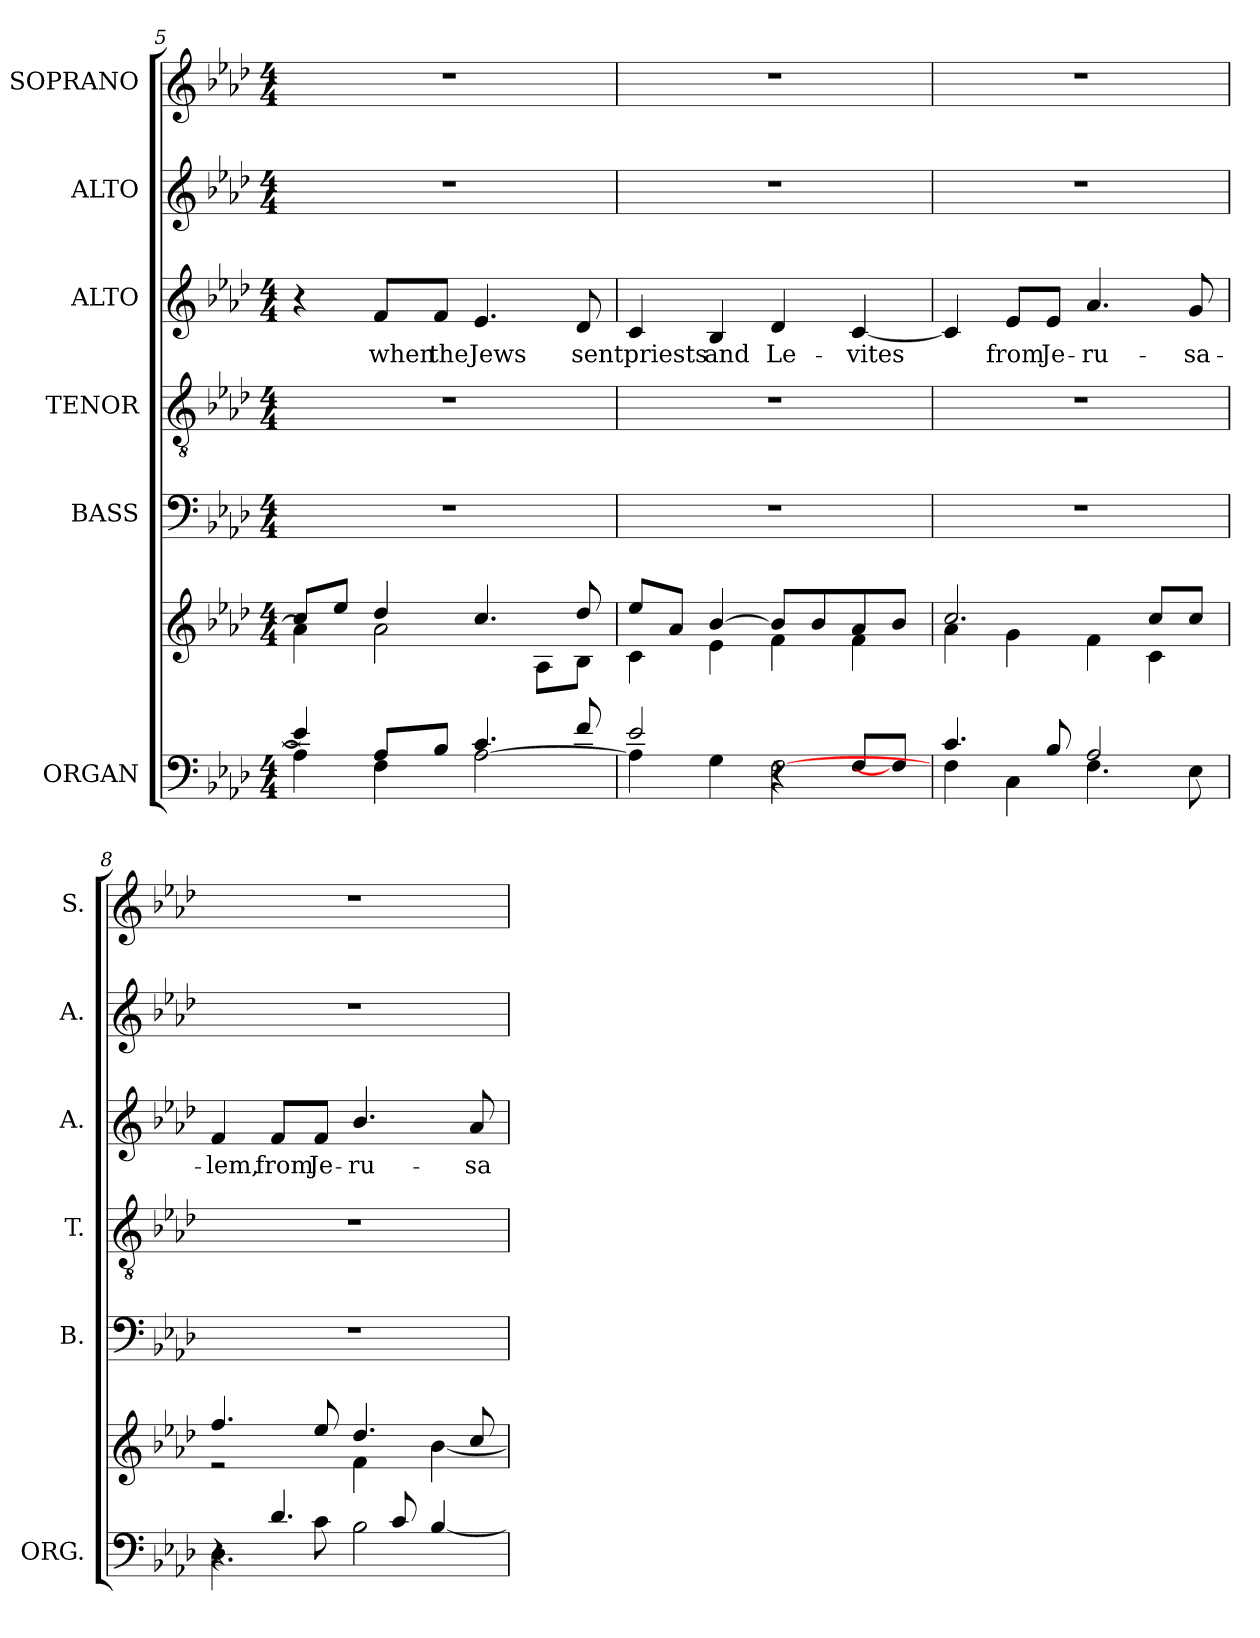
**kern	**kern	**kern	**kern	**kern	**text	**kern	**kern
*part6	*part6	*part5	*part4	*part3	*part3	*part2	*part1
*staff7	*staff6	*staff5	*staff4	*staff3	*staff3	*staff2	*staff1
*I"ORGAN	*	*I"BASS	*I"TENOR	*I"ALTO	*	*I"ALTO	*I"SOPRANO
*I'ORG.	*	*I'B.	*I'T.	*I'A.	*	*I'A.	*I'S.
*clefF4	*clefG2	*clefF4	*clefGv2	*clefG2	*	*clefG2	*clefG2
*	*	*	*ITrd7c12	*	*	*	*
*k[b-e-a-d-]	*k[b-e-a-d-]	*k[b-e-a-d-]	*k[b-e-a-d-]	*k[b-e-a-d-]	*	*k[b-e-a-d-]	*k[b-e-a-d-]
*A-:	*A-:	*A-:	*A-:	*A-:	*	*A-:	*A-:
*M4/4	*M4/4	*M4/4	*M4/4	*M4/4	*	*M4/4	*M4/4
=5	=5	=5	=5	=5	=5	=5	=5
*^	*^	*	*	*	*	*	*
*	*^	*	*	*	*	*	*	*	*
1ryy	4e-i/]	4A-i\]	8cci/L	4a-i\]	1r	1r	4r	.	1r	1r
.	.	.	8ee-i/J	.	.	.	.	.	.	.
!	!	!	!	!	!	!	!	!LO:LY:b:color=#000000	!	!
.	8A-i/L	4Fi\	4dd-i/	2a-i\	.	.	8fi/L	when	.	.
!	!	!	!	!	!	!	!	!LO:LY:b:color=#000000	!	!
.	8B-i/J	.	.	.	.	.	8fi/J	the	.	.
!	!	!	!	!	!	!	!	!LO:LY:b:color=#000000	!	!
.	4.ci/	[2A-i\	4.cci/	.	.	.	4.e-i/	Jews	.	.
.	.	.	.	8A-i\L	.	.	.	.	.	.
!	!	!	!	!	!	!	!	!LO:LY:b:color=#000000	!	!
.	8fi/	.	8dd-i/	8B-i\J	.	.	8d-i/	sent	.	.
!!LO:LB:g=z
=6	=6	=6	=6	=6	=6	=6	=6	=6	=6	=6
!	!	!	!	!	!	!	!	!LO:LY:b:color=#000000	!	!
1ryy	2e-i/	4A-i\]	8ee-i/L	4ci\	1r	1r	4ci/	priests	1r	1r
.	.	.	8a-i/J	.	.	.	.	.	.	.
!	!	!	!	!	!	!	!	!LO:LY:b:color=#000000	!	!
.	.	4Gi\	[4b-i/	4e-i\	.	.	4B-i/	and	.	.
!	!	!	!	!	!	!	!	!LO:LY:b:color=#000000	!	!
.	4r	[2Fi\	8b-i/L]	4fi\	.	.	4d-i/	Le-	.	.
.	.	.	8b-i/	.	.	.	.	.	.	.
!	!	!	!	!	!	!	!	!LO:LY:b:color=#000000	!	!
.	8Fi/L	.	8a-i/	4fi\	.	.	[4ci/	-vites	.	.
.	8Fi/J]	.	8b-i/J	.	.	.	.	.	.	.
=7	=7	=7	=7	=7	=7	=7	=7	=7	=7	=7
1ryy	4.ci/	4Fi\	2.cci/	4a-i\	1r	1r	4ci/]	.	1r	1r
!	!	!	!	!	!	!	!	!LO:LY:b:color=#000000	!	!
.	.	4Ci\	.	4gi\	.	.	8e-i/L	from	.	.
!	!	!	!	!	!	!	!	!LO:LY:b:color=#000000	!	!
.	8B-i/	.	.	.	.	.	8e-i/J	Je-	.	.
!	!	!	!	!	!	!	!	!LO:LY:b:color=#000000	!	!
.	2A-i/	4.Fi\	.	4fi\	.	.	4.a-i/	-ru-	.	.
.	.	.	8cci/L	4ci\	.	.	.	.	.	.
!	!	!	!	!	!	!	!	!LO:LY:b:color=#000000	!	!
.	.	8E-i\	8cci/J	.	.	.	8gi/	-sa-	.	.
=8	=8	=8	=8	=8	=8	=8	=8	=8	=8	=8
!	!	!	!	!	!	!	!	!LO:LY:b:color=#000000	!	!
1ryy	4r	4.D-i\	4.ffi/	2r	1r	1r	4fi/	-lem,	1r	1r
!	!	!	!	!	!	!	!	!LO:LY:b:color=#000000	!	!
.	4.d-i/	.	.	.	.	.	8fi/L	from	.	.
!	!	!	!	!	!	!	!	!LO:LY:b:color=#000000	!	!
.	.	8ci\	8ee-i/	.	.	.	8fi/J	Je-	.	.
!	!	!	!	!	!	!	!	!LO:LY:b:color=#000000	!	!
.	.	2B-i\	4.dd-i/	4fi\	.	.	4.b-i/	-ru-	.	.
.	8ci/	.	.	.	.	.	.	.	.	.
.	[4B-i/	.	.	[4b-i\	.	.	.	.	.	.
!	!	!	!	!	!	!	!	!LO:LY:b:color=#000000	!	!
.	.	.	8cci/	.	.	.	8a-i/	-sa-	.	.
*v	*v	*v	*	*	*	*	*	*	*	*
*	*v	*v	*	*	*	*	*	*
=	=	=	=	=	=	=	=
*-	*-	*-	*-	*-	*-	*-	*-
